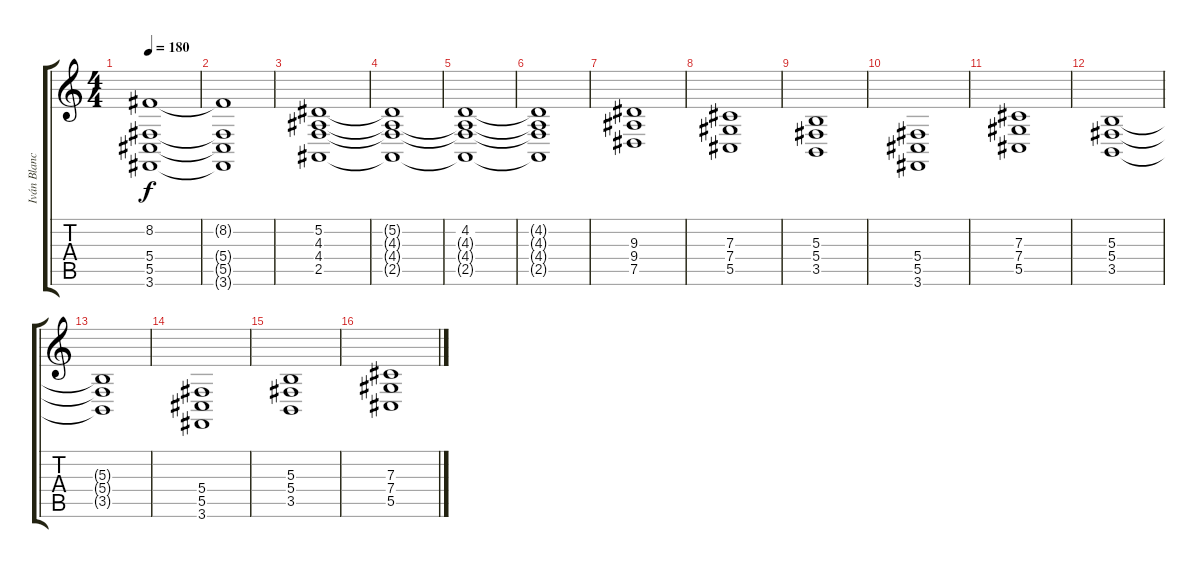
\track ("Iván Blanco (I)" "Iván Blanc") {instrument choiraahs}
\staff {score tabs}
\tuning (Eb4 Bb3 Gb3 Db3 Ab2 Eb2) {hide}
\ts (4 4)
\tempo 180
\clef g2
\ks c
(8.2 5.4 5.5 3.6).1{dy f} |
(8.2{t} 5.4{t} 5.5{t} 3.6{t}).1 |
(5.2 4.3 4.4 2.5).1 |
(5.2{t} 4.3{t} 4.4{t} 2.5{t}).1 |
(4.2 4.3{t} 4.4{t} 2.5{t}).1 |
(4.2{t} 4.3{t} 4.4{t} 2.5{t}).1 |
(9.3 9.4 7.5).1 |
(7.3 7.4 5.5).1 |
(5.3 5.4 3.5).1 |
(5.4 5.5 3.6).1 |
(7.3 7.4 5.5).1 |
(5.3 5.4 3.5).1 |
(5.3{t} 5.4{t} 3.5{t}).1 |
(5.4 5.5 3.6).1 |
(5.3 5.4 3.5).1 |
(7.3 7.4 5.5).1
